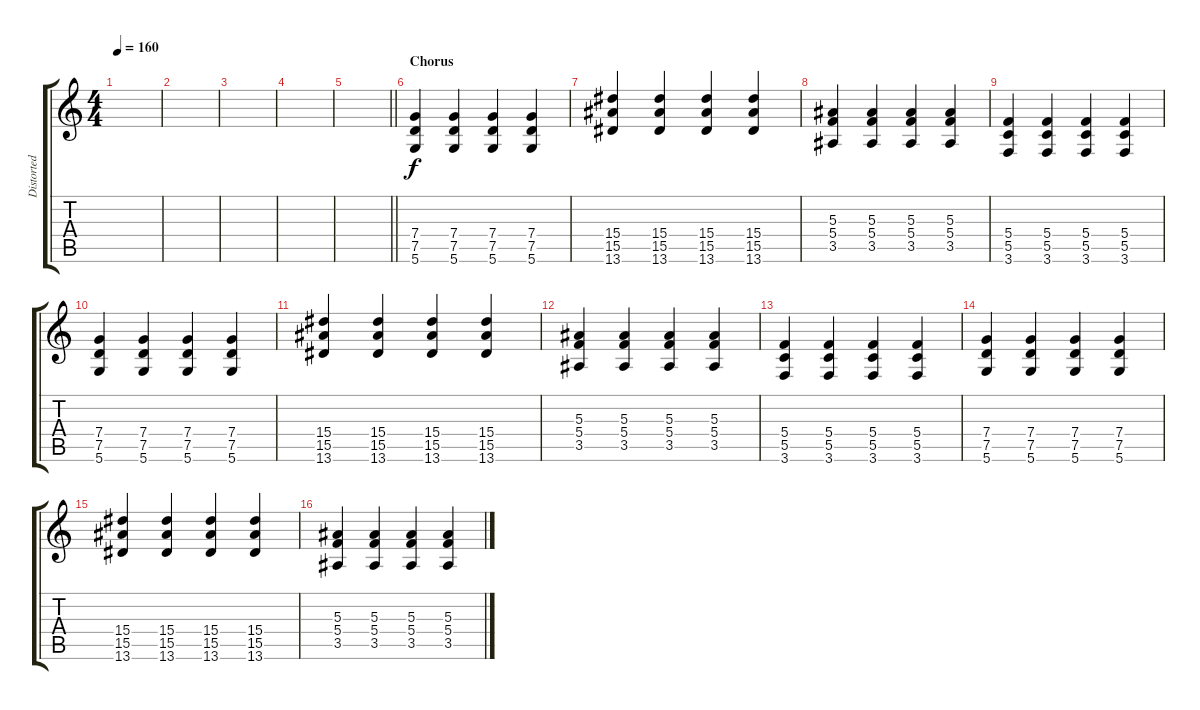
\track ("Distorted Rhythm" "Distorted ") {instrument overdrivenguitar}
\staff {score tabs}
\tuning (D4 A3 F3 C3 G2 D2) {hide}
\ts (4 4)
\tempo 160
\clef g2
\ks c
|
|
|
|
\barLineRight lightlight
|
\section ("" "Chorus")
(7.4 7.5 5.6).4 (7.4 7.5 5.6).4 (7.4 7.5 5.6).4 (7.4 7.5 5.6).4 |
(15.4 15.5 13.6).4 (15.4 15.5 13.6).4 (15.4 15.5 13.6).4 (15.4 15.5 13.6).4 |
(5.3 5.4 3.5).4 (5.3 5.4 3.5).4 (5.3 5.4 3.5).4 (5.3 5.4 3.5).4 |
(5.4 5.5 3.6).4 (5.4 5.5 3.6).4 (5.4 5.5 3.6).4 (5.4 5.5 3.6).4 |
(7.4 7.5 5.6).4 (7.4 7.5 5.6).4 (7.4 7.5 5.6).4 (7.4 7.5 5.6).4 |
(15.4 15.5 13.6).4 (15.4 15.5 13.6).4 (15.4 15.5 13.6).4 (15.4 15.5 13.6).4 |
(5.3 5.4 3.5).4 (5.3 5.4 3.5).4 (5.3 5.4 3.5).4 (5.3 5.4 3.5).4 |
(5.4 5.5 3.6).4 (5.4 5.5 3.6).4 (5.4 5.5 3.6).4 (5.4 5.5 3.6).4 |
(7.4 7.5 5.6).4 (7.4 7.5 5.6).4 (7.4 7.5 5.6).4 (7.4 7.5 5.6).4 |
(15.4 15.5 13.6).4 (15.4 15.5 13.6).4 (15.4 15.5 13.6).4 (15.4 15.5 13.6).4 |
(5.3 5.4 3.5).4 (5.3 5.4 3.5).4 (5.3 5.4 3.5).4 (5.3 5.4 3.5).4
